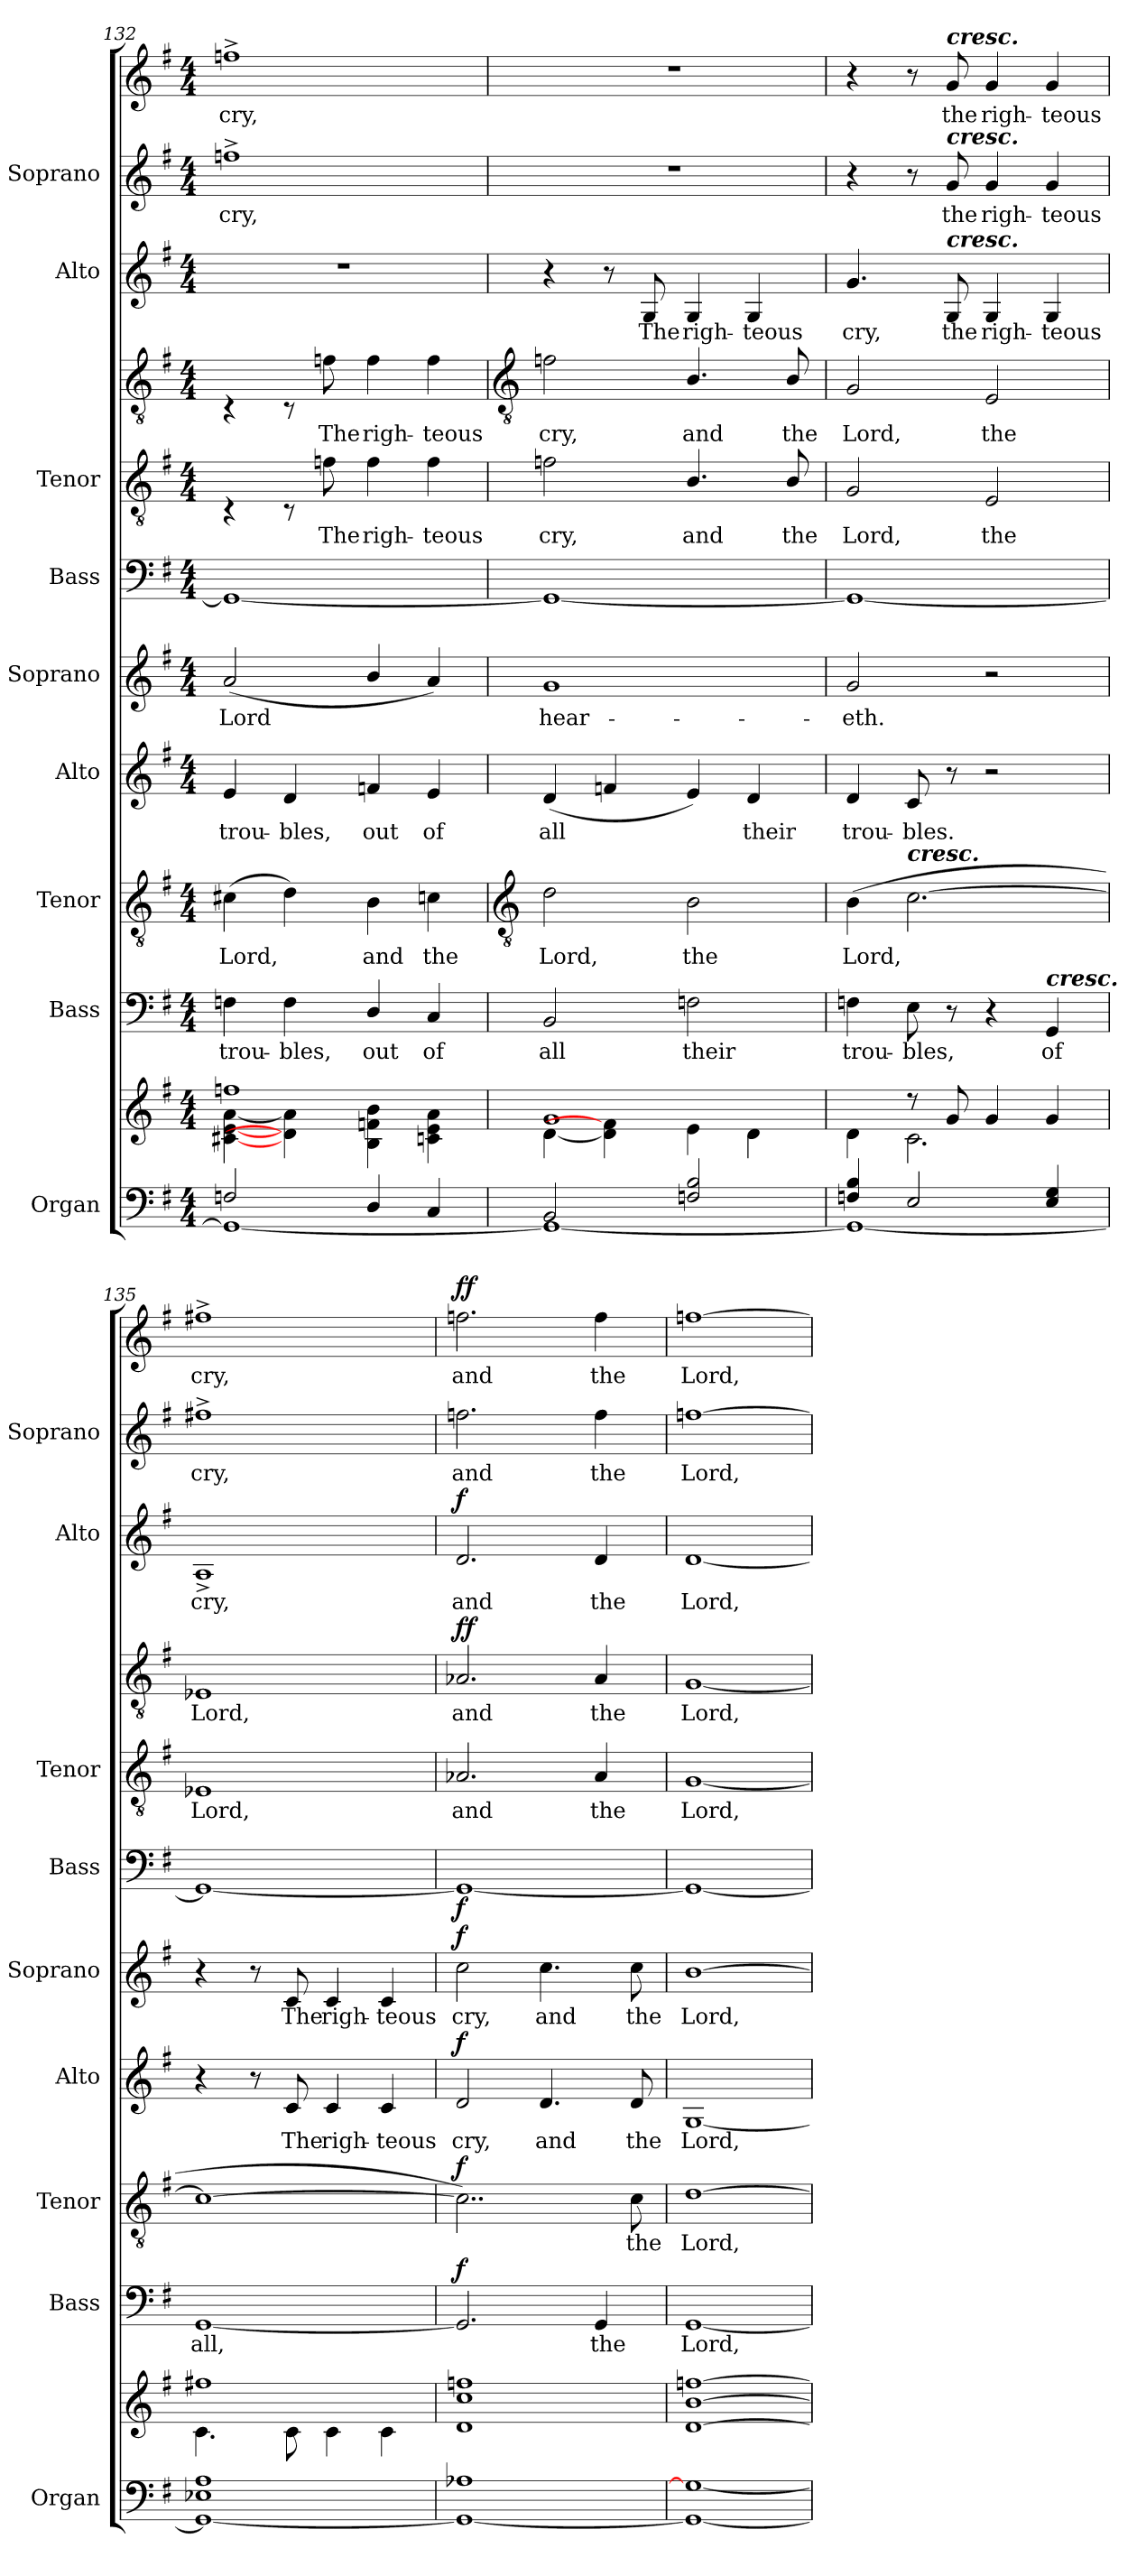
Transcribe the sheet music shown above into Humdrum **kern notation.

**kern	**kern	**kern	**text	**dynam	**kern	**text	**dynam	**kern	**text	**dynam	**kern	**text	**dynam	**kern	**dynam	**kern	**text	**kern	**text	**dynam	**kern	**text	**dynam	**kern	**text	**kern	**text	**dynam
*part9	*part9	*part8	*part8	*part8	*part7	*part7	*part7	*part6	*part6	*part6	*part5	*part5	*part5	*part4	*part4	*part3	*part3	*part3	*part3	*part3	*part2	*part2	*part2	*part1	*part1	*part1	*part1	*part1
*staff12	*staff11	*staff10	*staff10	*staff10	*staff9	*staff9	*staff9	*staff8	*staff8	*staff8	*staff7	*staff7	*staff7	*staff6	*staff6	*staff5	*staff5	*staff4	*staff4	*staff4/5	*staff3	*staff3	*staff3	*staff2	*staff2	*staff1	*staff1	*staff1/2
*I"Organ	*	*I"Bass	*	*	*I"Tenor	*	*	*I"Alto	*	*	*I"Soprano	*	*	*I"Bass	*	*I"Tenor	*	*	*	*	*I"Alto	*	*	*I"Soprano	*	*	*	*
*I'Organ	*	*I'Bass	*	*	*I'Tenor	*	*	*I'Alto	*	*	*I'Soprano	*	*	*I'Bass	*	*I'Tenor	*	*	*	*	*I'Alto	*	*	*I'Soprano	*	*	*	*
*clefF4	*clefG2	*clefF4	*	*	*clefGv2	*	*	*clefG2	*	*	*clefG2	*	*	*clefF4	*	*clefGv2	*	*clefGv2	*	*	*clefG2	*	*	*	*	*clefG2	*	*
*k[f#]	*k[f#]	*k[f#]	*	*	*k[f#]	*	*	*k[f#]	*	*	*k[f#]	*	*	*k[f#]	*	*k[f#]	*	*k[f#]	*	*	*k[f#]	*	*	*k[f#]	*	*k[f#]	*	*
*G:	*G:	*G:	*	*	*G:	*	*	*G:	*	*	*G:	*	*	*G:	*	*G:	*	*G:	*	*	*G:	*	*	*G:	*	*G:	*	*
*M4/4	*M4/4	*M4/4	*	*	*M4/4	*	*	*M4/4	*	*	*M4/4	*	*	*M4/4	*	*M4/4	*	*M4/4	*	*	*M4/4	*	*	*M4/4	*	*M4/4	*	*
=132	=132	=132	=132	=132	=132	=132	=132	=132	=132	=132	=132	=132	=132	=132	=132	=132	=132	=132	=132	=132	=132	=132	=132	=132	=132	=132	=132	=132
*^	*^	*	*	*	*	*	*	*	*	*	*	*	*	*	*	*	*	*	*	*	*	*	*	*	*	*	*	*
!	!	!	!	!	!LO:LY:b	!	!	!LO:LY:b	!	!	!LO:LY:b	!	!	!LO:LY:b	!	!	!	!	!	!	!	!	!	!	!	!	!LO:LY:b	!	!LO:LY:b	!
2Fn/	1GG\_	1ffn/	[4c#X\ [4e\ [4a\	4Fn	trou-	.	(>4c#X	Lord,	.	4e	trou-	.	(<2a	Lord	.	1GG_	.	4rBB	.	4rBB	.	.	1r	.	.	1ffn^	cry,	1ffn^	cry,	.
!	!	!	!	!	!LO:LY:b	!	!	!	!	!	!LO:LY:b	!	!	!	!	!	!	!	!	!	!	!	!	!	!	!	!	!	!	!
.	.	.	4d\] 4a\]	4F	-bles,	.	4d)	.	.	4d	-bles,	.	.	.	.	.	.	8rBB	.	8rBB	.	.	.	.	.	.	.	.	.	.
!	!	!	!	!	!	!	!	!	!	!	!	!	!	!	!	!	!	!	!LO:LY:b	!	!LO:LY:b	!	!	!	!	!	!	!	!	!
.	.	.	.	.	.	.	.	.	.	.	.	.	.	.	.	.	.	8fn	The	8fn	The	.	.	.	.	.	.	.	.	.
!	!	!	!	!	!LO:LY:b	!	!	!LO:LY:b	!	!	!LO:LY:b	!	!	!	!	!	!	!	!LO:LY:b	!	!LO:LY:b	!	!	!	!	!	!	!	!	!
4D/	.	.	4B\ 4fn\ 4b\	4D/	out	.	4B	and	.	4fn	out	.	4b/	.	.	.	.	4f	righ-	4f	righ-	.	.	.	.	.	.	.	.	.
!	!	!	!	!	!LO:LY:b	!	!	!LO:LY:b	!	!	!LO:LY:b	!	!	!	!	!	!	!	!LO:LY:b	!	!LO:LY:b	!	!	!	!	!	!	!	!	!
4C/	.	.	4cn\ 4e\ 4a\	4C	of	.	4cn	the	.	4e	of	.	4a)	.	.	.	.	4f	-teous	4f	-teous	.	.	.	.	.	.	.	.	.
!!LO:LB:g=z
=133	=133	=133	=133	=133	=133	=133	=133	=133	=133	=133	=133	=133	=133	=133	=133	=133	=133	=133	=133	=133	=133	=133	=133	=133	=133	=133	=133	=133	=133	=133
*	*	*	*	*	*	*	*clefGv2	*	*	*	*	*	*	*	*	*	*	*	*	*clefGv2	*	*	*	*	*	*	*	*	*	*
!	!	!	!	!	!LO:LY:b	!	!	!LO:LY:b	!	!	!LO:LY:b	!	!	!LO:LY:b	!	!	!	!	!LO:LY:b	!	!LO:LY:b	!	!	!	!	!	!	!	!	!
2BB/	1GG\_	1g/	[4d\	2BB	all	.	2d	Lord,	.	(<4d	all	.	1g	hear-	.	1GG_	.	2fn	cry,	2fn	cry,	.	4r	.	.	1r	.	1r	.	.
.	.	.	4d\] 4f\]	.	.	.	.	.	.	4fn	.	.	.	.	.	.	.	.	.	.	.	.	8r	.	.	.	.	.	.	.
!	!	!	!	!	!	!	!	!	!	!	!	!	!	!	!	!	!	!	!	!	!	!	!	!LO:LY:b	!	!	!	!	!	!
.	.	.	.	.	.	.	.	.	.	.	.	.	.	.	.	.	.	.	.	.	.	.	8G	The	.	.	.	.	.	.
!	!	!	!	!	!LO:LY:b	!	!	!LO:LY:b	!	!	!	!	!	!	!	!	!	!	!LO:LY:b	!	!LO:LY:b	!	!	!LO:LY:b	!	!	!	!	!	!
2Fn/ 2B/	.	.	4e\	2Fn	their	.	2B	the	.	4e)	.	.	.	.	.	.	.	4.B/	and	4.B/	and	.	4G	righ-	.	.	.	.	.	.
!	!	!	!	!	!	!	!	!	!	!	!LO:LY:b	!	!	!	!	!	!	!	!	!	!	!	!	!LO:LY:b	!	!	!	!	!	!
.	.	.	4d\	.	.	.	.	.	.	4d	their	.	.	.	.	.	.	.	.	.	.	.	4G	-teous	.	.	.	.	.	.
!	!	!	!	!	!	!	!	!	!	!	!	!	!	!	!	!	!	!	!LO:LY:b	!	!LO:LY:b	!	!	!	!	!	!	!	!	!
.	.	.	.	.	.	.	.	.	.	.	.	.	.	.	.	.	.	8B/	the	8B/	the	.	.	.	.	.	.	.	.	.
=134	=134	=134	=134	=134	=134	=134	=134	=134	=134	=134	=134	=134	=134	=134	=134	=134	=134	=134	=134	=134	=134	=134	=134	=134	=134	=134	=134	=134	=134	=134
!	!	!	!	!	!LO:LY:b	!	!	!LO:LY:b	!	!	!LO:LY:b	!	!	!LO:LY:b	!	!	!	!	!LO:LY:b	!	!LO:LY:b	!	!	!LO:LY:b	!	!	!	!	!	!
4Fn/ 4B/	1GG\_	4ryy	4d\	4Fn	trou-	.	(>4B	Lord,	.	4d	trou-	.	2g	-eth.	.	1GG_	.	2G	Lord,	2G	Lord,	.	4.g	cry,	.	4r	.	4r	.	.
!	!	!	!	!	!	!	!LO:TX:a:Bi:t=cresc.	!	!	!	!	!	!	!	!	!	!	!	!	!	!	!	!	!	!	!	!	!	!	!
!	!	!	!	!	!LO:LY:b	!	!	!	!	!	!LO:LY:b	!	!	!	!	!	!	!	!	!	!	!	!	!	!	!	!	!	!	!
2E/	.	8r	2.c\	8E	-bles,	.	[2.c	.	.	8c	-bles.	.	.	.	.	.	.	.	.	.	.	.	.	.	.	8r	.	8r	.	.
!	!	!	!	!	!	!	!	!	!	!	!	!	!	!	!	!	!	!	!	!	!	!	!	!	!	!	!	!LO:TX:a:Bi:t=cresc.	!	!
!	!	!	!	!	!	!	!	!	!	!	!	!	!	!	!	!	!	!	!	!	!	!	!	!	!	!LO:TX:a:Bi:t=cresc.	!	!	!	!
!	!	!	!	!	!	!	!	!	!	!	!	!	!	!	!	!	!	!	!	!	!	!	!LO:TX:a:Bi:t=cresc.	!	!	!	!	!	!	!
!	!	!	!	!	!	!	!	!	!	!	!	!	!	!	!	!	!	!	!	!	!	!	!	!LO:LY:b	!	!	!LO:LY:b	!	!LO:LY:b	!
.	.	8g/	.	8r	.	.	.	.	.	8r	.	.	.	.	.	.	.	.	.	.	.	.	8G	the	.	8g	the	8g	the	.
!	!	!	!	!	!	!	!	!	!	!	!	!	!	!	!	!	!	!	!LO:LY:b	!	!LO:LY:b	!	!	!LO:LY:b	!	!	!LO:LY:b	!	!LO:LY:b	!
.	.	4g/	.	4r	.	.	.	.	.	2r	.	.	2r	.	.	.	.	2E	the	2E	the	.	4G	righ-	.	4g	righ-	4g	righ-	.
!	!	!	!	!LO:TX:a:Bi:t=cresc.	!	!	!	!	!	!	!	!	!	!	!	!	!	!	!	!	!	!	!	!	!	!	!	!	!	!
!	!	!	!	!	!LO:LY:b	!	!	!	!	!	!	!	!	!	!	!	!	!	!	!	!	!	!	!LO:LY:b	!	!	!LO:LY:b	!	!LO:LY:b	!
4E/ 4G/	.	4g/	.	4GG	of	.	.	.	.	.	.	.	.	.	.	.	.	.	.	.	.	.	4G	-teous	.	4g	-teous	4g	-teous	.
=135	=135	=135	=135	=135	=135	=135	=135	=135	=135	=135	=135	=135	=135	=135	=135	=135	=135	=135	=135	=135	=135	=135	=135	=135	=135	=135	=135	=135	=135	=135
!	!	!	!	!	!LO:LY:b	!	!	!	!	!	!	!	!	!	!	!	!	!	!LO:LY:b	!	!LO:LY:b	!	!	!LO:LY:b	!	!	!LO:LY:b	!	!LO:LY:b	!
1E-X/ 1A/	1GG\_	4.c\	1ff#X\	[1GG	all,	.	1c_	.	.	4r	.	.	4r	.	.	1GG_	.	1E-X	Lord,	1E-X	Lord,	.	1A^	cry,	.	1ff#X^	cry,	1ff#X^	cry,	.
.	.	.	.	.	.	.	.	.	.	8r	.	.	8r	.	.	.	.	.	.	.	.	.	.	.	.	.	.	.	.	.
!	!	!	!	!	!	!	!	!	!	!	!LO:LY:b	!	!	!LO:LY:b	!	!	!	!	!	!	!	!	!	!	!	!	!	!	!	!
.	.	8c\	.	.	.	.	.	.	.	8c	The	.	8c	The	.	.	.	.	.	.	.	.	.	.	.	.	.	.	.	.
!	!	!	!	!	!	!	!	!	!	!	!LO:LY:b	!	!	!LO:LY:b	!	!	!	!	!	!	!	!	!	!	!	!	!	!	!	!
.	.	4c\	.	.	.	.	.	.	.	4c	righ-	.	4c	righ-	.	.	.	.	.	.	.	.	.	.	.	.	.	.	.	.
!	!	!	!	!	!	!	!	!	!	!	!LO:LY:b	!	!	!LO:LY:b	!	!	!	!	!	!	!	!	!	!	!	!	!	!	!	!
.	.	4c\	.	.	.	.	.	.	.	4c	-teous	.	4c	-teous	.	.	.	.	.	.	.	.	.	.	.	.	.	.	.	.
=136	=136	=136	=136	=136	=136	=136	=136	=136	=136	=136	=136	=136	=136	=136	=136	=136	=136	=136	=136	=136	=136	=136	=136	=136	=136	=136	=136	=136	=136	=136
!	!	!	!	!	!	!LO:DY:b	!	!	!LO:DY:b	!	!LO:LY:b	!LO:DY:b	!	!LO:LY:b	!LO:DY:b	!	!LO:DY:b	!	!LO:LY:b	!	!LO:LY:b	!LO:DY:b=2	!	!LO:LY:b	!	!	!LO:LY:b	!	!LO:LY:b	!
!	!	!	!	!	!	!	!	!	!	!	!	!	!	!	!	!	!	!	!	!	!	!LO:DY:n=1:b	!	!	!LO:DY:b	!	!	!	!	!LO:DY:b=2
!	!	!	!	!	!	!	!	!	!	!	!	!	!	!	!	!	!	!	!	!	!	!	!	!	!	!	!	!	!	!LO:DY:n=1:b
1A-X/	1GG\_	1d/ 1cc/ 1ffn/	1ryy	2.GG]	.	f	2..c])	.	f	2d	cry,	f	2cc	cry,	f	1GG_	f	2.A-X	and	2.A-X	and	f f	2.d	and	f	2.ffn	and	2.ffn	and	f f
!	!	!	!	!	!	!	!	!	!	!	!LO:LY:b	!	!	!LO:LY:b	!	!	!	!	!	!	!	!	!	!	!	!	!	!	!	!
.	.	.	.	.	.	.	.	.	.	4.d	and	.	4.cc	and	.	.	.	.	.	.	.	.	.	.	.	.	.	.	.	.
!	!	!	!	!	!LO:LY:b	!	!	!	!	!	!	!	!	!	!	!	!	!	!LO:LY:b	!	!LO:LY:b	!	!	!LO:LY:b	!	!	!LO:LY:b	!	!LO:LY:b	!
.	.	.	.	4GG	the	.	.	.	.	.	.	.	.	.	.	.	.	4A-	the	4A-	the	.	4d	the	.	4ff	the	4ff	the	.
!	!	!	!	!	!	!	!	!LO:LY:b	!	!	!LO:LY:b	!	!	!LO:LY:b	!	!	!	!	!	!	!	!	!	!	!	!	!	!	!	!
.	.	.	.	.	.	.	8c	the	.	8d	the	.	8cc	the	.	.	.	.	.	.	.	.	.	.	.	.	.	.	.	.
=137	=137	=137	=137	=137	=137	=137	=137	=137	=137	=137	=137	=137	=137	=137	=137	=137	=137	=137	=137	=137	=137	=137	=137	=137	=137	=137	=137	=137	=137	=137
!	!	!	!	!	!LO:LY:b	!	!	!LO:LY:b	!	!	!LO:LY:b	!	!	!LO:LY:b	!	!	!	!	!LO:LY:b	!	!LO:LY:b	!	!	!LO:LY:b	!	!	!LO:LY:b	!	!LO:LY:b	!
1ryy	1GG\_ 1G\_	[1d/ [1b/ [1ffn/	1ryy	[1GG	Lord,	.	[1d	Lord,	.	[1G	Lord,	.	[1b	Lord,	.	1GG_	.	[1G	Lord,	[1G	Lord,	.	[1d	Lord,	.	[1ffn	Lord,	[1ffn	Lord,	.
*v	*v	*	*	*	*	*	*	*	*	*	*	*	*	*	*	*	*	*	*	*	*	*	*	*	*	*	*	*	*	*
*	*v	*v	*	*	*	*	*	*	*	*	*	*	*	*	*	*	*	*	*	*	*	*	*	*	*	*	*	*	*
=	=	=	=	=	=	=	=	=	=	=	=	=	=	=	=	=	=	=	=	=	=	=	=	=	=	=	=	=
*-	*-	*-	*-	*-	*-	*-	*-	*-	*-	*-	*-	*-	*-	*-	*-	*-	*-	*-	*-	*-	*-	*-	*-	*-	*-	*-	*-	*-
